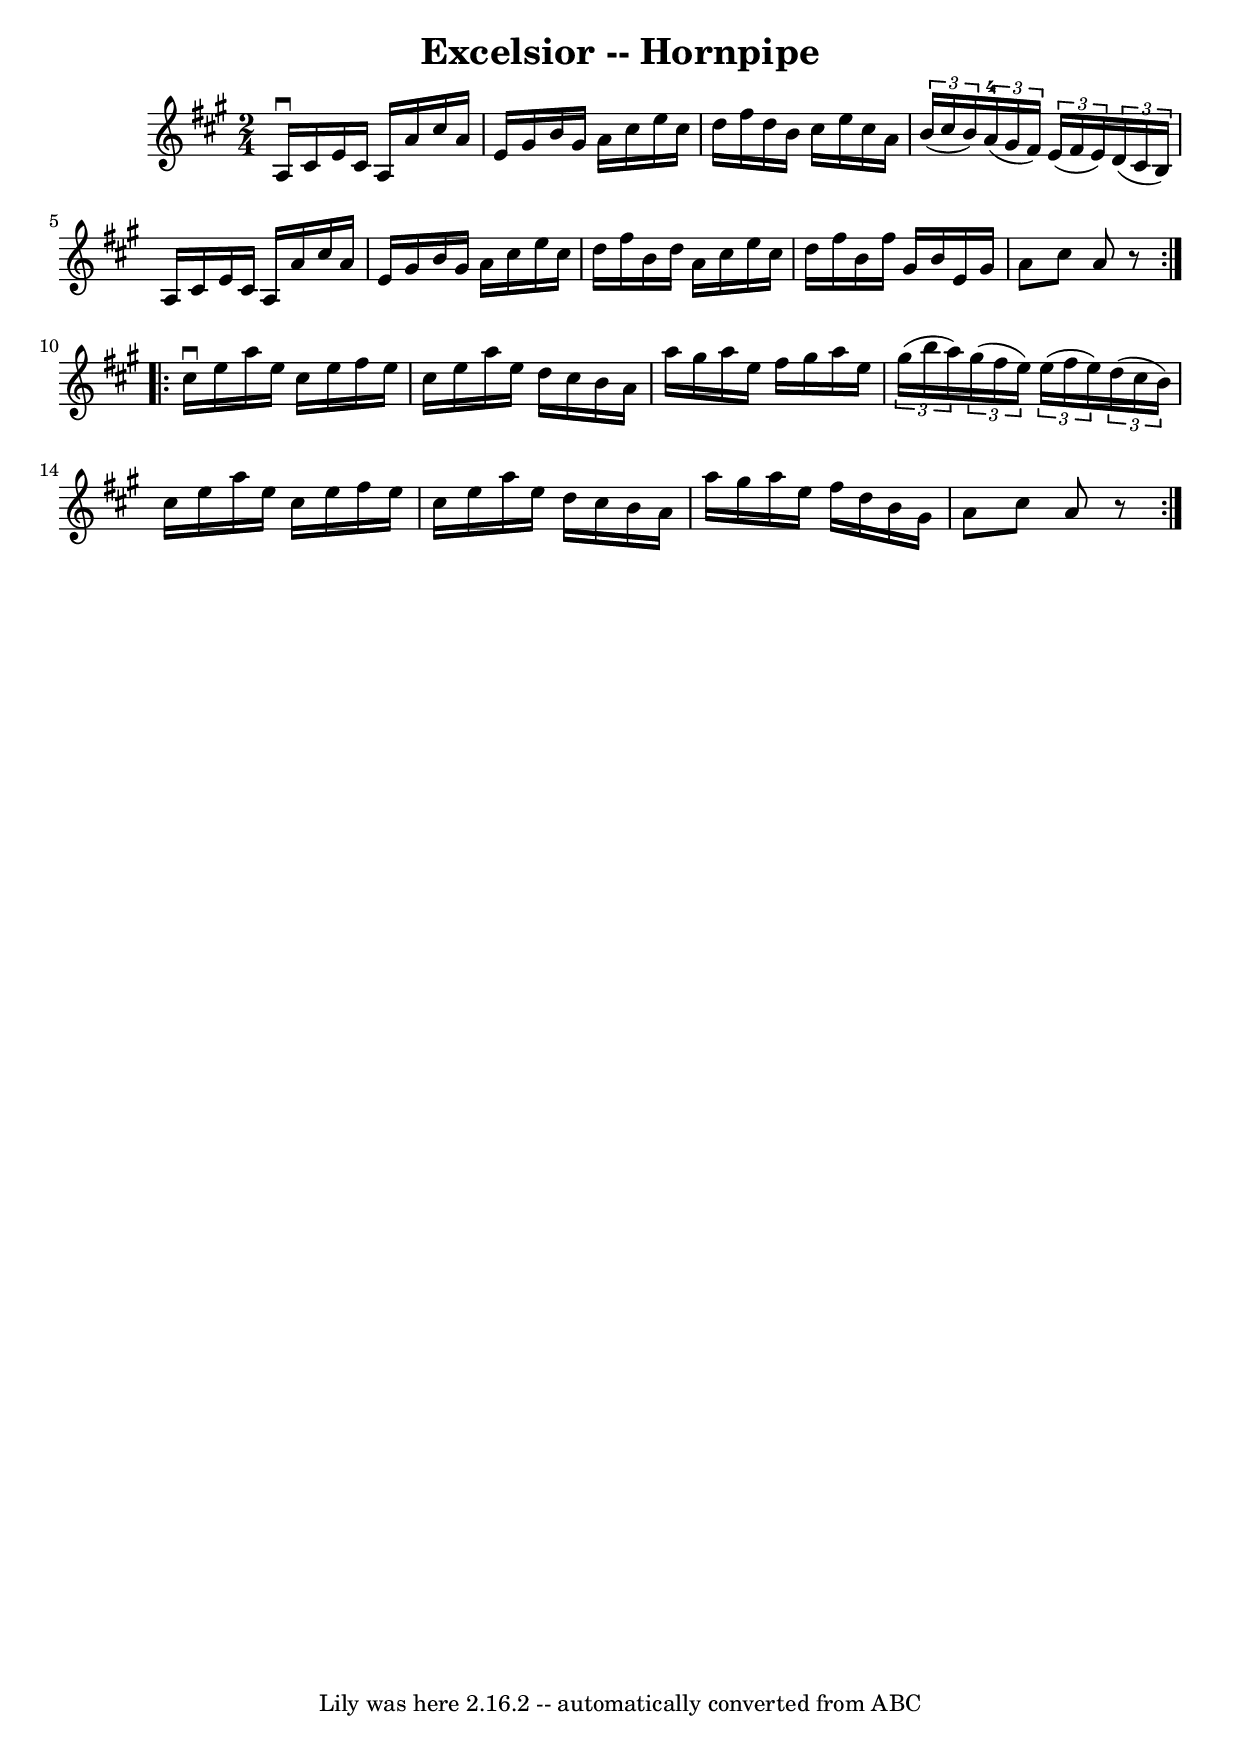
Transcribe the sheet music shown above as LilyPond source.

\version "2.16.2"
\include "Mammoth.ily"
\header {
  %% book = "Cole's 1000 Fiddle Tunes"
  crossRefNumber = "1"
  footnotes = ""
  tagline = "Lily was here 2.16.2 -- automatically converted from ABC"
  title = "Excelsior -- Hornpipe"

}
voicedefault =  {



  \repeat volta 2 {

    \time 2/4 
    \key a \major
    a16^\downbow cis'16 e'16 cis'16 a16         a'16 cis''16 a'16   |
    e'16 gis'16 b'16 gis'16 a'16         cis''16 e''16 cis''16   |
    d''16 fis''16 d''16 b'16         cis''16 e''16 cis''16 a'16   |
    \times 2/3 { b'16 (cis''16 
		 b'16) 
	       }   \times 2/3 { a'16-4(gis'16 fis'16) 
			      }   
    \times 2/3 { e'16 (fis'16 e'16) 
	       }   \times 2/3 { d'16 (cis'16   
				b16)  			      }  |
    a16 cis'16 e'16 cis'16 a16 a'16         cis''16 a'16   |
    e'16 gis'16 b'16 gis'16 a'16 cis''16      e''16 cis''16   |
    d''16 fis''16 b'16 d''16 a'16         cis''16 e''16 cis''16   |
    d''16 fis''16 b'16 fis''16         gis'16 b'16 e'16 gis'16   |
    a'8 cis''8 a'8    r8 
  }     

  \repeat volta 2 {
    cis''16^\downbow e''16 a''16 e''16 cis''16         e''16 fis''16 e''16   |
    cis''16 e''16 a''16 e''16         d''16 cis''16 b'16 a'16   |
    a''16 gis''16 a''16 e''16      fis''16 gis''16 a''16 e''16   |
    \times 2/3 { gis''16 (
		 b''16 a''16) 
	       }   \times 2/3 { gis''16 (fis''16 e''16) 
			      }   
    \times 2/3 { e''16 (fis''16 e''16) 
	       }   \times 2/3 { d''16 (
				cis''16 b'16)  			      }  |
    cis''16 e''16 a''16 e''16         cis''16 e''16 fis''16 e''16   |
    cis''16 e''16 a''16         e''16 d''16 cis''16 b'16 a'16   |
    a''16 gis''16 a''16      e''16 fis''16 d''16 b'16 gis'16   |
    a'8 cis''8 a'8 
    r8 
  }   

}

\score{
  <<

    \context Staff="default"
    {
      \voicedefault 
      
    }

  >>
  \layout {
    
  }
  \midi {
  }

}
